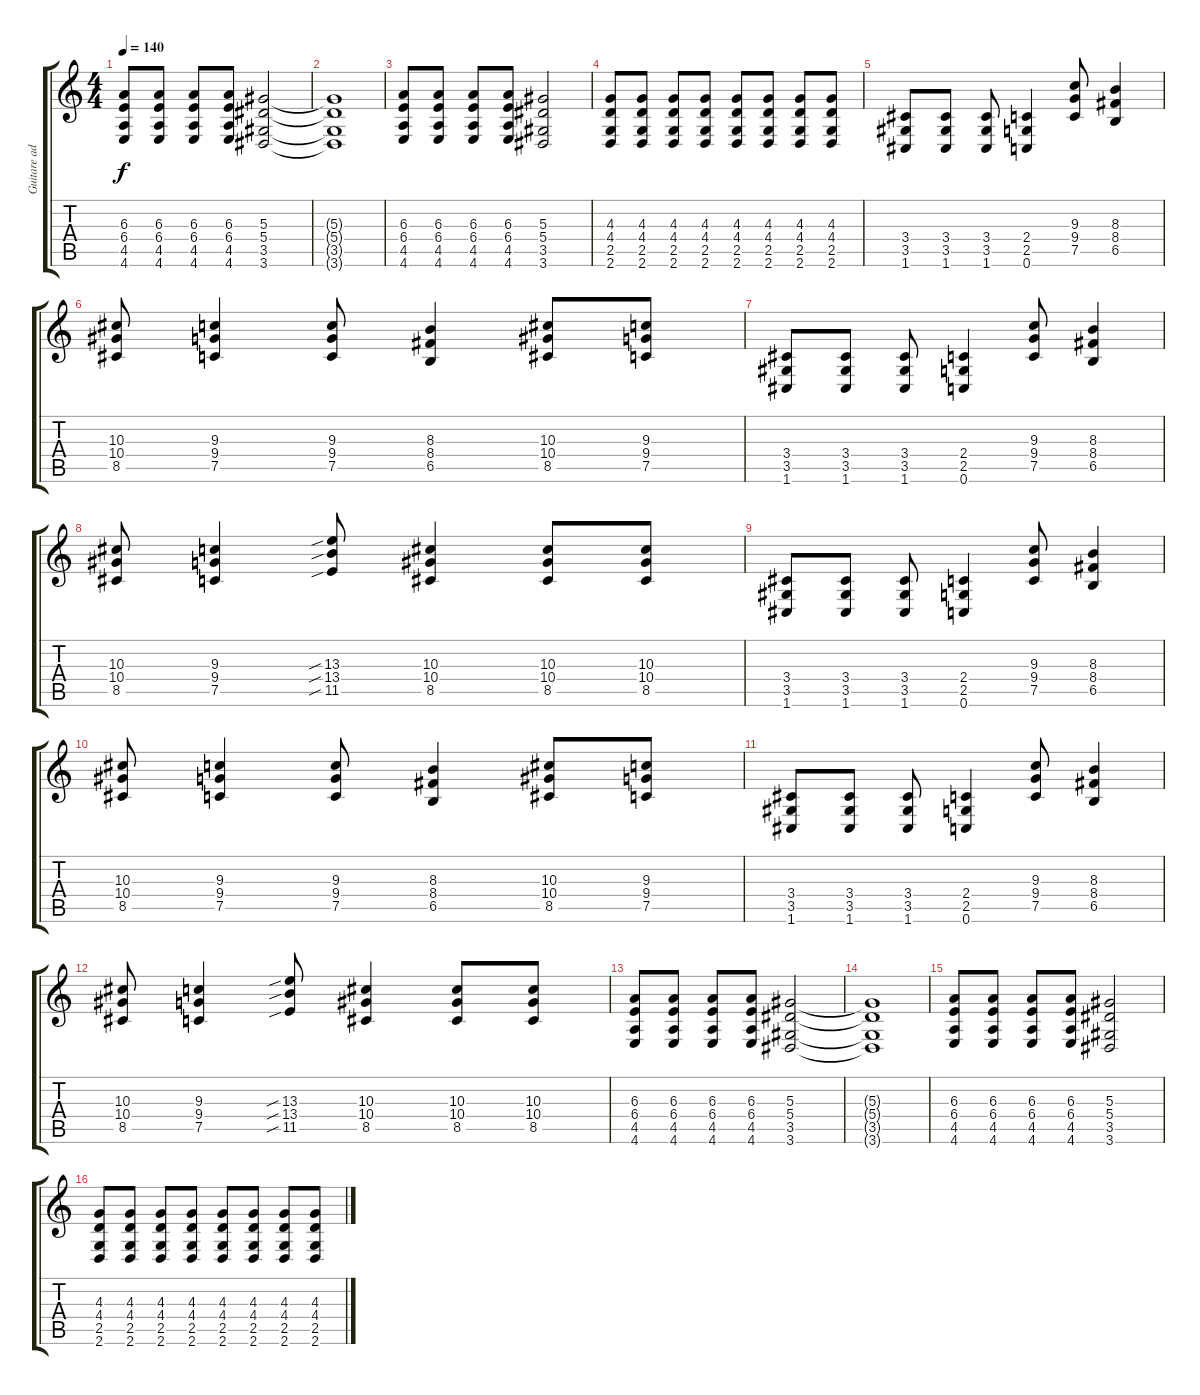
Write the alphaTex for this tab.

\track ("Guitare additionnelle" "Guitare ad") {instrument distortionguitar}
\staff {score tabs}
\tuning (C4 G3 Eb3 Bb2 F2 C2) {hide}
\ts (4 4)
\tempo 140
\clef g2
\ks c
(6.3 6.4 4.5 4.6).8{dy f} (6.3 6.4 4.5 4.6).8 (6.3 6.4 4.5 4.6).8 (6.3 6.4 4.5 4.6).8 (5.3 5.4 3.5 3.6).2 |
(5.3{t} 5.4{t} 3.5{t} 3.6{t}).1 |
(6.3 6.4 4.5 4.6).8 (6.3 6.4 4.5 4.6).8 (6.3 6.4 4.5 4.6).8 (6.3 6.4 4.5 4.6).8 (5.3 5.4 3.5 3.6).2 |
(4.3 4.4 2.5 2.6).8 (4.3 4.4 2.5 2.6).8 (4.3 4.4 2.5 2.6).8 (4.3 4.4 2.5 2.6).8 (4.3 4.4 2.5 2.6).8 (4.3 4.4 2.5 2.6).8 (4.3 4.4 2.5 2.6).8 (4.3 4.4 2.5 2.6).8 |
(3.4 3.5 1.6).8 (3.4 3.5 1.6).8 (3.4 3.5 1.6).8 (2.4 2.5 0.6).4 (9.3 9.4 7.5).8 (8.3 8.4 6.5).4 |
(10.3 10.4 8.5).8 (9.3 9.4 7.5).4 (9.3 9.4 7.5).8 (8.3 8.4 6.5).4 (10.3 10.4 8.5).8 (9.3 9.4 7.5).8 |
(3.4 3.5 1.6).8 (3.4 3.5 1.6).8 (3.4 3.5 1.6).8 (2.4 2.5 0.6).4 (9.3 9.4 7.5).8 (8.3 8.4 6.5).4 |
(10.3 10.4 8.5).8 (9.3 9.4 7.5).4 (13.3{sib} 13.4{sib} 11.5{sib}).8 (10.3 10.4 8.5).4 (10.3 10.4 8.5).8 (10.3 10.4 8.5).8 |
(3.4 3.5 1.6).8 (3.4 3.5 1.6).8 (3.4 3.5 1.6).8 (2.4 2.5 0.6).4 (9.3 9.4 7.5).8 (8.3 8.4 6.5).4 |
(10.3 10.4 8.5).8 (9.3 9.4 7.5).4 (9.3 9.4 7.5).8 (8.3 8.4 6.5).4 (10.3 10.4 8.5).8 (9.3 9.4 7.5).8 |
(3.4 3.5 1.6).8 (3.4 3.5 1.6).8 (3.4 3.5 1.6).8 (2.4 2.5 0.6).4 (9.3 9.4 7.5).8 (8.3 8.4 6.5).4 |
(10.3 10.4 8.5).8 (9.3 9.4 7.5).4 (13.3{sib} 13.4{sib} 11.5{sib}).8 (10.3 10.4 8.5).4 (10.3 10.4 8.5).8 (10.3 10.4 8.5).8 |
(6.3 6.4 4.5 4.6).8 (6.3 6.4 4.5 4.6).8 (6.3 6.4 4.5 4.6).8 (6.3 6.4 4.5 4.6).8 (5.3 5.4 3.5 3.6).2 |
(5.3{t} 5.4{t} 3.5{t} 3.6{t}).1 |
(6.3 6.4 4.5 4.6).8 (6.3 6.4 4.5 4.6).8 (6.3 6.4 4.5 4.6).8 (6.3 6.4 4.5 4.6).8 (5.3 5.4 3.5 3.6).2 |
(4.3 4.4 2.5 2.6).8 (4.3 4.4 2.5 2.6).8 (4.3 4.4 2.5 2.6).8 (4.3 4.4 2.5 2.6).8 (4.3 4.4 2.5 2.6).8 (4.3 4.4 2.5 2.6).8 (4.3 4.4 2.5 2.6).8 (4.3 4.4 2.5 2.6).8
